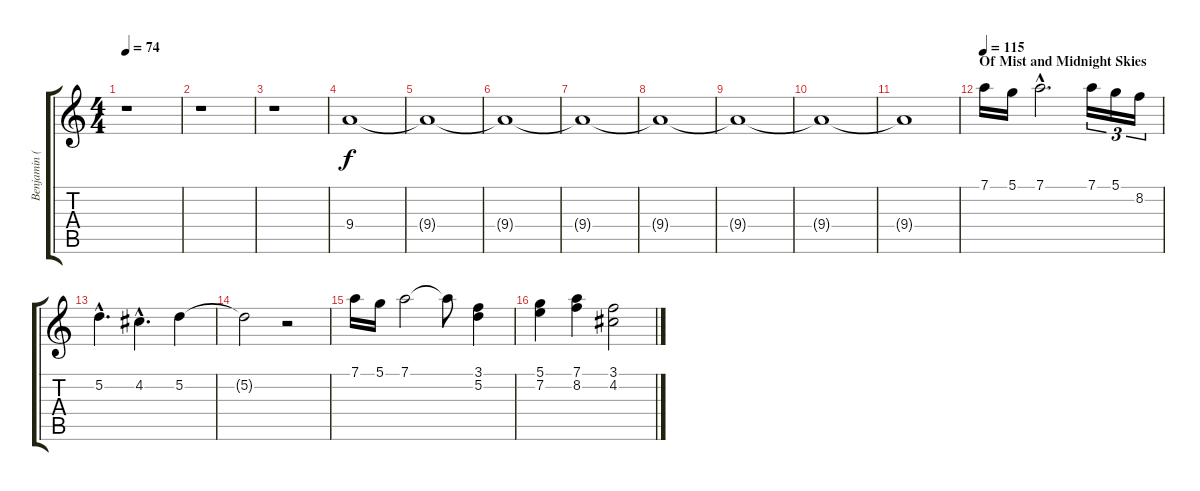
\track ("Benjamin (KeybHigh)" "Benjamin (") {instrument churchorgan}
\staff {score tabs}
\tuning (D5 A4 F4 C4 G3 D3) {hide}
\ts (4 4)
\tempo 74
\clef g2
\ks c
r.1{dy f} |
r.1 |
r.1 |
9.4.1 |
9.4{t}.1 |
9.4{t}.1 |
9.4{t}.1 |
9.4{t}.1{volume 6} |
9.4{t}.1 |
9.4{t}.1{volume 0} |
9.4{t}.1 |
\section ("" "Of Mist and Midnight Skies")
\tempo 115
7.1.16{volume 11 balance 9 instrument churchorgan} 5.1.16 7.1{hac}.2{d} 7.1.16{tu (3 2)} 5.1.16{tu (3 2)} 8.2.16{tu (3 2)} |
5.2{hac}.4{d} 4.2{hac}.4{d} 5.2.4 |
5.2{t}.2 r.2 |
7.1.16 5.1.16 7.1.2 7.1{t}.8 (3.1 5.2).4 |
(5.1 7.2).4 (7.1 8.2).4 (3.1 4.2).2
